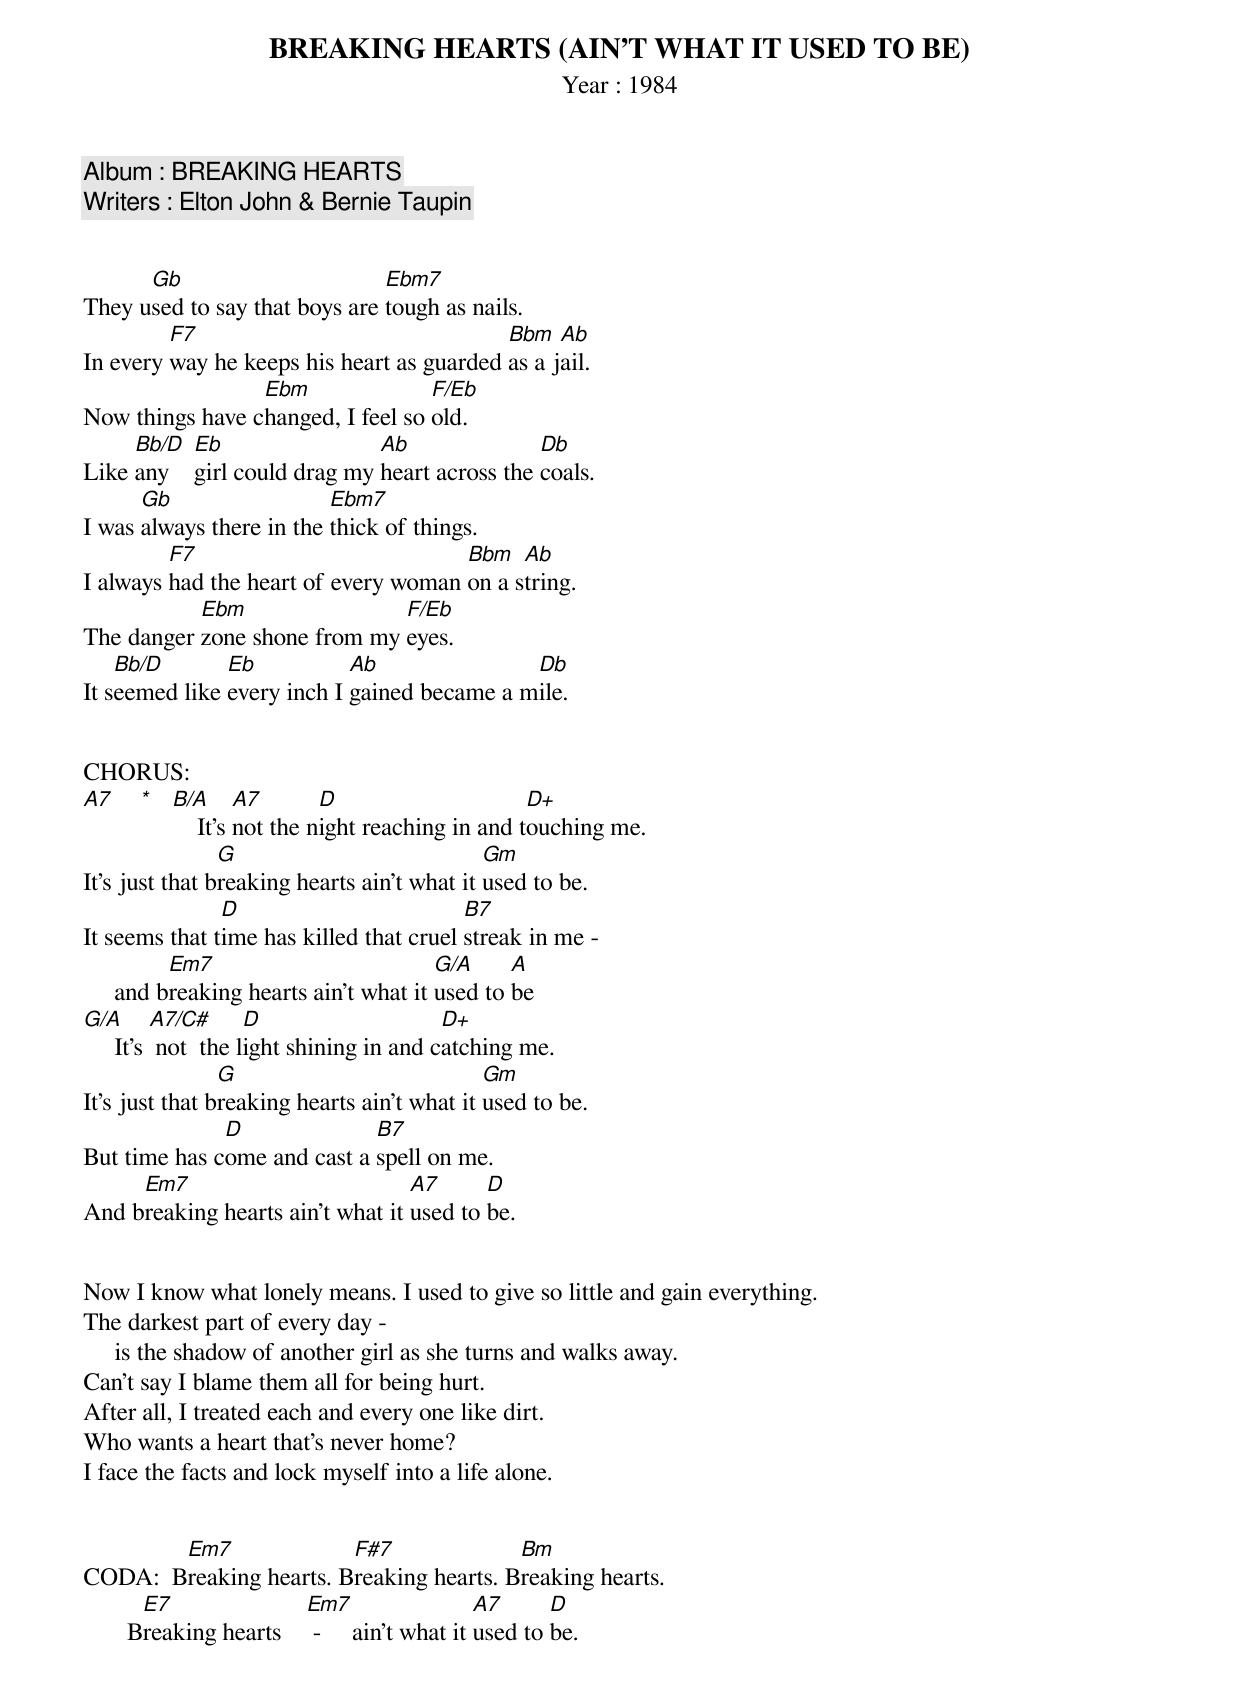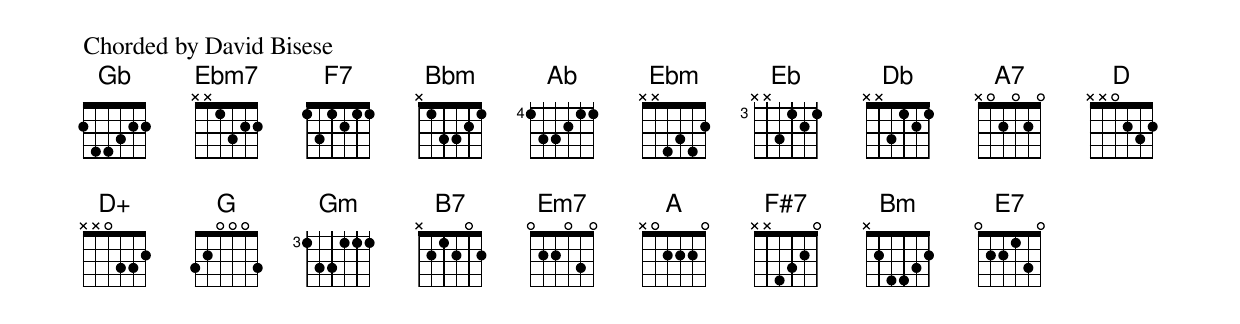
BREAKING HEARTS (AIN'T WHAT IT USED TO BE)
   Year : 1984
  Album : BREAKING HEARTS
Writers : Elton John & Bernie Taupin


      Gb                       Ebm7
They used to say that boys are tough as nails.
         F7                                Bbm   Ab
In every way he keeps his heart as guarded as a jail.
                 Ebm               F/Eb
Now things have changed, I feel so old.
     Bb/D   Eb                 Ab               Db
Like any    girl could drag my heart across the coals.
      Gb                  Ebm7
I was always there in the thick of things.
         F7                           Bbm   Ab
I always had the heart of every woman on a string.
           Ebm                F/Eb
The danger zone shone from my eyes.
    Bb/D       Eb           Ab               Db
It seemed like every inch I gained became a mile.


CHORUS:
A7  *  B/A      A7       D                     D+
           It's not the night reaching in and touching me.
                G                            Gm
It's just that breaking hearts ain't what it used to be.
               D                         B7
It seems that time has killed that cruel streak in me -
          Em7                          G/A     A
     and breaking hearts ain't what it used to be
G/A       A7/C#      D                    D+
     It's  not  the light shining in and catching me.
                G                            Gm
It's just that breaking hearts ain't what it used to be.
              D              B7
But time has come and cast a spell on me.
     Em7                          A7      D
And breaking hearts ain't what it used to be.


Now I know what lonely means. I used to give so little and gain everything.
The darkest part of every day -
     is the shadow of another girl as she turns and walks away.
Can't say I blame them all for being hurt.
After all, I treated each and every one like dirt.
Who wants a heart that's never home?
I face the facts and lock myself into a life alone.


        Em7              F#7              Bm
CODA:  Breaking hearts. Breaking hearts. Breaking hearts.
        E7                Em7                  A7      D
       Breaking hearts     -     ain't what it used to be.

Chorded by David Bisese
